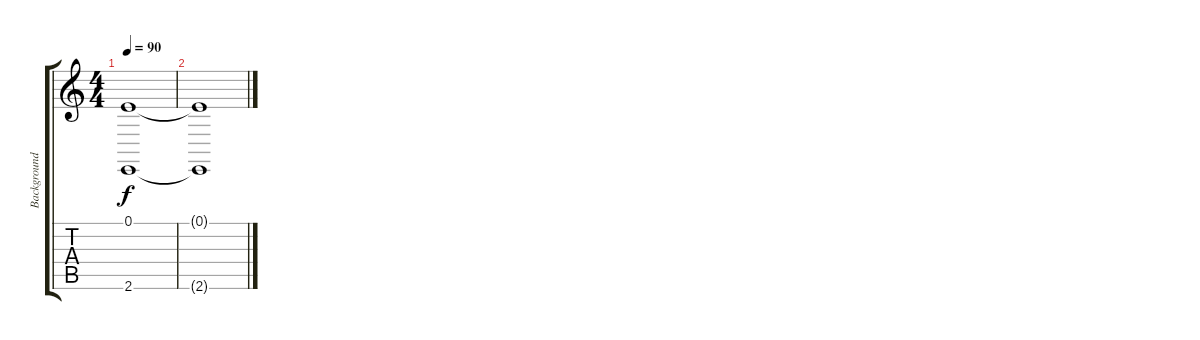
\track ("Background Synth" "Background") {instrument stringensemble1}
\staff {score tabs}
\tuning (E4 B3 G3 D3 A2 D2) {hide}
\ts (4 4)
\tempo 90
\clef g2
\ks c
(0.1 2.6).1{dy f} |
(0.1{t} 2.6{t}).1
